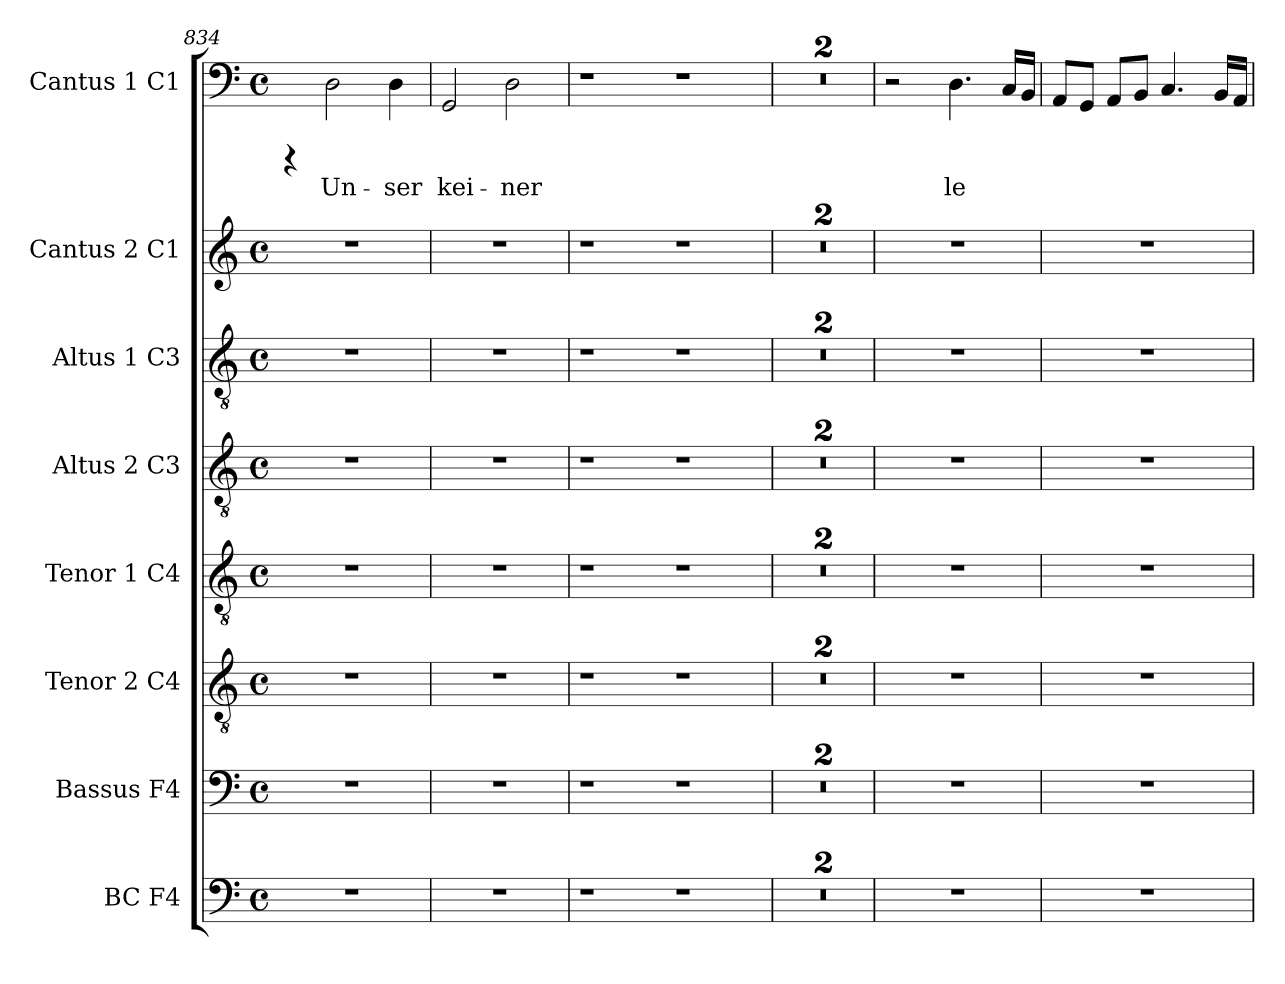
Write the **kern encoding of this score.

**kern	**kern	**kern	**kern	**kern	**kern	**kern	**kern	**text
*part8	*part7	*part6	*part5	*part4	*part3	*part2	*part1	*part1
*staff8	*staff7	*staff6	*staff5	*staff4	*staff3	*staff2	*staff1	*staff1
*I"BC  F4	*I"Bassus  F4	*I"Tenor 2  C4	*I"Tenor 1  C4	*I"Altus 2  C3	*I"Altus 1  C3	*I"Cantus 2  C1	*I"Cantus 1  C1	*
*clefF4	*clefF4	*clefGv2	*clefGv2	*clefGv2	*clefGv2	*clefG2	*clefF4	*
*k[]	*k[]	*k[]	*k[]	*k[]	*k[]	*k[]	*k[]	*
*C:	*C:	*C:	*C:	*C:	*C:	*C:	*C:	*
*M4/4	*M4/4	*M4/4	*M4/4	*M4/4	*M4/4	*M4/4	*M4/4	*
*met(c)	*met(c)	*met(c)	*met(c)	*met(c)	*met(c)	*met(c)	*met(c)	*
=834	=834	=834	=834	=834	=834	=834	=834	=834
1r	1r	1r	1r	1r	1r	1r	4rCCC	.
!	!	!	!	!	!	!	!	!LO:LY:b:cj
.	.	.	.	.	.	.	2D\	Un-
!	!	!	!	!	!	!	!	!LO:LY:b:cj
.	.	.	.	.	.	.	4D\	-ser
=835	=835	=835	=835	=835	=835	=835	=835	=835
!	!	!	!	!	!	!	!	!LO:LY:b:cj
1r	1r	1r	1r	1r	1r	1r	2GG/	kei-
!	!	!	!	!	!	!	!	!LO:LY:b:cj
.	.	.	.	.	.	.	2D\	-ner
=836	=836	=836	=836	=836	=836	=836	=836	=836
1r	1r	1r	1r	1r	1r	1r	1r	.
1r	1r	1r	1r	1r	1r	1r	1r	.
=837	=837	=837	=837	=837	=837	=837	=837	=837
1r	1r	1r	1r	1r	1r	1r	1r	.
=838	=838	=838	=838	=838	=838	=838	=838	=838
1r	1r	1r	1r	1r	1r	1r	1r	.
=839	=839	=839	=839	=839	=839	=839	=839	=839
1r	1r	1r	1r	1r	1r	1r	2r	.
!	!	!	!	!	!	!	!	!LO:LY:b:cj
.	.	.	.	.	.	.	4.D\	le-
!	!	!	!	!	!	!	!	!LO:LY:b:cj
.	.	.	.	.	.	.	16C/L	--
!	!	!	!	!	!	!	!	!LO:LY:b:cj
.	.	.	.	.	.	.	16BB/J	--
=840	=840	=840	=840	=840	=840	=840	=840	=840
!	!	!	!	!	!	!	!	!LO:LY:b:cj
1r	1r	1r	1r	1r	1r	1r	8AA/L	--
!	!	!	!	!	!	!	!	!LO:LY:b:cj
.	.	.	.	.	.	.	8GG/J	--
!	!	!	!	!	!	!	!	!LO:LY:b:cj
.	.	.	.	.	.	.	8AA/L	--
!	!	!	!	!	!	!	!	!LO:LY:b:cj
.	.	.	.	.	.	.	8BB/J	--
!	!	!	!	!	!	!	!	!LO:LY:b:cj
.	.	.	.	.	.	.	4.C/	--
!	!	!	!	!	!	!	!	!LO:LY:b:cj
.	.	.	.	.	.	.	16BB/L	--
!	!	!	!	!	!	!	!	!LO:LY:b:cj
.	.	.	.	.	.	.	16AA/J	--
=	=	=	=	=	=	=	=	=
*-	*-	*-	*-	*-	*-	*-	*-	*-
